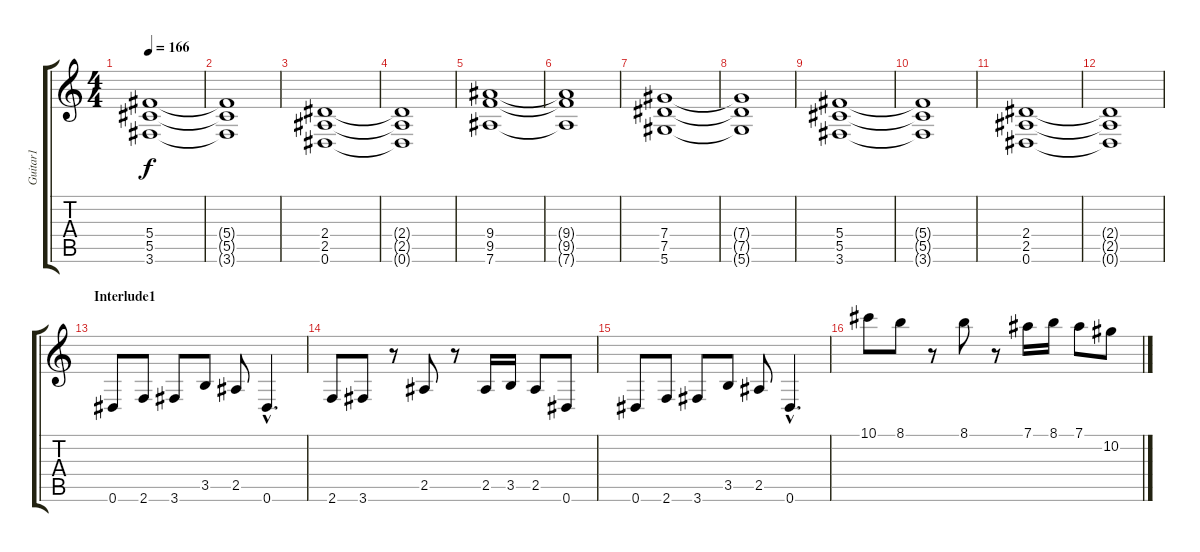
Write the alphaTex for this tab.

\track ("Guitar1" "Guitar1") {instrument distortionguitar}
\staff {score tabs}
\tuning (Eb4 Bb3 Gb3 Db3 Ab2 Eb2) {hide}
\ts (4 4)
\tempo 166
\clef g2
\ks c
(5.4 5.5 3.6).1{dy f} |
(5.4{t} 5.5{t} 3.6{t}).1 |
(2.4 2.5 0.6).1 |
(2.4{t} 2.5{t} 0.6{t}).1 |
(9.4 9.5 7.6).1 |
(9.4{t} 9.5{t} 7.6{t}).1 |
(7.4 7.5 5.6).1 |
(7.4{t} 7.5{t} 5.6{t}).1 |
(5.4 5.5 3.6).1 |
(5.4{t} 5.5{t} 3.6{t}).1 |
(2.4 2.5 0.6).1 |
(2.4{t} 2.5{t} 0.6{t}).1 |
\section ("" "Interlude1")
0.6.8{volume 16} 2.6.8 3.6.8 3.5.8 2.5.8 0.6{hac}.4{d} |
2.6.8 3.6.8 r.8 2.5.8 r.8 2.5.16 3.5.16 2.5.8 0.6.8 |
0.6.8 2.6.8 3.6.8 3.5.8 2.5.8 0.6{hac}.4{d} |
10.1.8 8.1.8 r.8 8.1.8 r.8 7.1.16 8.1.16 7.1.8 10.2.8
